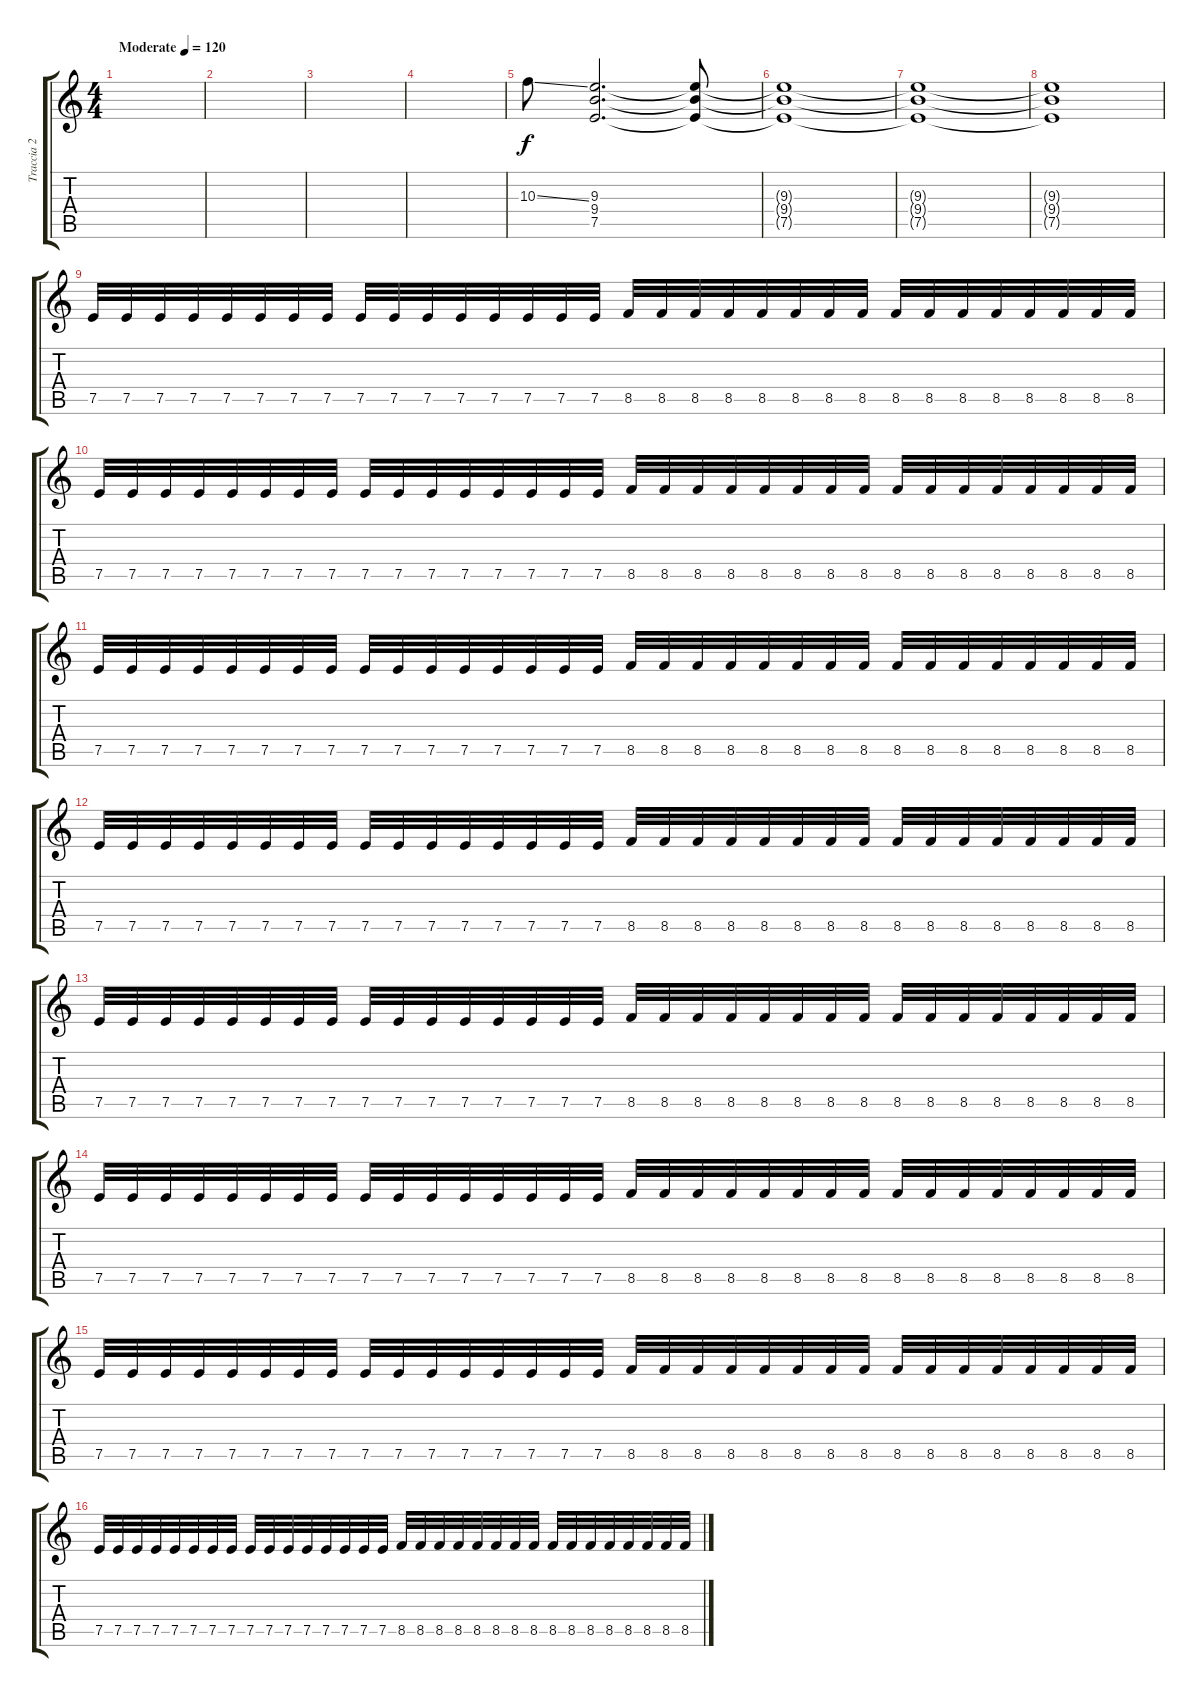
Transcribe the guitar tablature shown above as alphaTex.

\track ("Traccia 2" "Traccia 2") {instrument distortionguitar}
\staff {score tabs}
\tuning (E4 B3 G3 D3 A2 E2) {hide}
\ts (4 4)
\tempo (120 "Moderate")
\clef g2
\ks c
|
|
|
|
10.3{ss}.8 (9.3 9.4 7.5).2{d} (9.3{t} 9.4{t} 7.5{t}).8 |
(9.3{t} 9.4{t} 7.5{t}).1 |
(9.3{t} 9.4{t} 7.5{t}).1 |
(9.3{t} 9.4{t} 7.5{t}).1 |
7.5.32 7.5.32 7.5.32 7.5.32 7.5.32 7.5.32 7.5.32 7.5.32 7.5.32 7.5.32 7.5.32 7.5.32 7.5.32 7.5.32 7.5.32 7.5.32 8.5.32 8.5.32 8.5.32 8.5.32 8.5.32 8.5.32 8.5.32 8.5.32 8.5.32 8.5.32 8.5.32 8.5.32 8.5.32 8.5.32 8.5.32 8.5.32 |
7.5.32 7.5.32 7.5.32 7.5.32 7.5.32 7.5.32 7.5.32 7.5.32 7.5.32 7.5.32 7.5.32 7.5.32 7.5.32 7.5.32 7.5.32 7.5.32 8.5.32 8.5.32 8.5.32 8.5.32 8.5.32 8.5.32 8.5.32 8.5.32 8.5.32 8.5.32 8.5.32 8.5.32 8.5.32 8.5.32 8.5.32 8.5.32 |
7.5.32 7.5.32 7.5.32 7.5.32 7.5.32 7.5.32 7.5.32 7.5.32 7.5.32 7.5.32 7.5.32 7.5.32 7.5.32 7.5.32 7.5.32 7.5.32 8.5.32 8.5.32 8.5.32 8.5.32 8.5.32 8.5.32 8.5.32 8.5.32 8.5.32 8.5.32 8.5.32 8.5.32 8.5.32 8.5.32 8.5.32 8.5.32 |
7.5.32 7.5.32 7.5.32 7.5.32 7.5.32 7.5.32 7.5.32 7.5.32 7.5.32 7.5.32 7.5.32 7.5.32 7.5.32 7.5.32 7.5.32 7.5.32 8.5.32 8.5.32 8.5.32 8.5.32 8.5.32 8.5.32 8.5.32 8.5.32 8.5.32 8.5.32 8.5.32 8.5.32 8.5.32 8.5.32 8.5.32 8.5.32 |
7.5.32 7.5.32 7.5.32 7.5.32 7.5.32 7.5.32 7.5.32 7.5.32 7.5.32 7.5.32 7.5.32 7.5.32 7.5.32 7.5.32 7.5.32 7.5.32 8.5.32 8.5.32 8.5.32 8.5.32 8.5.32 8.5.32 8.5.32 8.5.32 8.5.32 8.5.32 8.5.32 8.5.32 8.5.32 8.5.32 8.5.32 8.5.32 |
7.5.32 7.5.32 7.5.32 7.5.32 7.5.32 7.5.32 7.5.32 7.5.32 7.5.32 7.5.32 7.5.32 7.5.32 7.5.32 7.5.32 7.5.32 7.5.32 8.5.32 8.5.32 8.5.32 8.5.32 8.5.32 8.5.32 8.5.32 8.5.32 8.5.32 8.5.32 8.5.32 8.5.32 8.5.32 8.5.32 8.5.32 8.5.32 |
7.5.32 7.5.32 7.5.32 7.5.32 7.5.32 7.5.32 7.5.32 7.5.32 7.5.32 7.5.32 7.5.32 7.5.32 7.5.32 7.5.32 7.5.32 7.5.32 8.5.32 8.5.32 8.5.32 8.5.32 8.5.32 8.5.32 8.5.32 8.5.32 8.5.32 8.5.32 8.5.32 8.5.32 8.5.32 8.5.32 8.5.32 8.5.32 |
7.5.32 7.5.32 7.5.32 7.5.32 7.5.32 7.5.32 7.5.32 7.5.32 7.5.32 7.5.32 7.5.32 7.5.32 7.5.32 7.5.32 7.5.32 7.5.32 8.5.32 8.5.32 8.5.32 8.5.32 8.5.32 8.5.32 8.5.32 8.5.32 8.5.32 8.5.32 8.5.32 8.5.32 8.5.32 8.5.32 8.5.32 8.5.32
